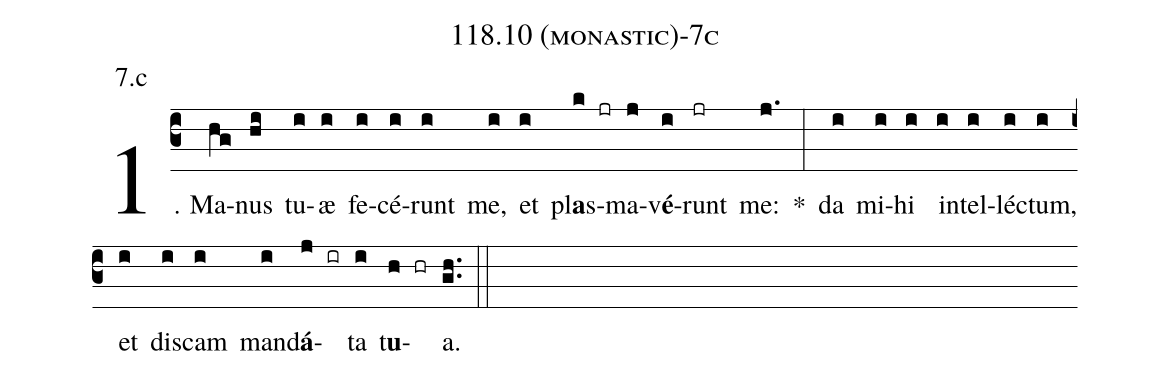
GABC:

name: 118.10 (monastic)-7c;
annotation: 7.c;
%%
(c3)1. Ma(hg)nus(hi) tu(i)æ(i) fe(i)cé(i)runt(i) me,(i) et(i) pl<b>a</b>s(k jr)ma(j)v<b>é</b>(i)runt(jr) me:(j.) *(:) da(i) mi(i)hi(i) in(i)tel(i)léc(i)tum,(i) et(i) dis(i)cam(i) man(i)d<b>á</b>(j ir)ta(i) t<b>u</b>(h hr)a.(gh..) (::)
